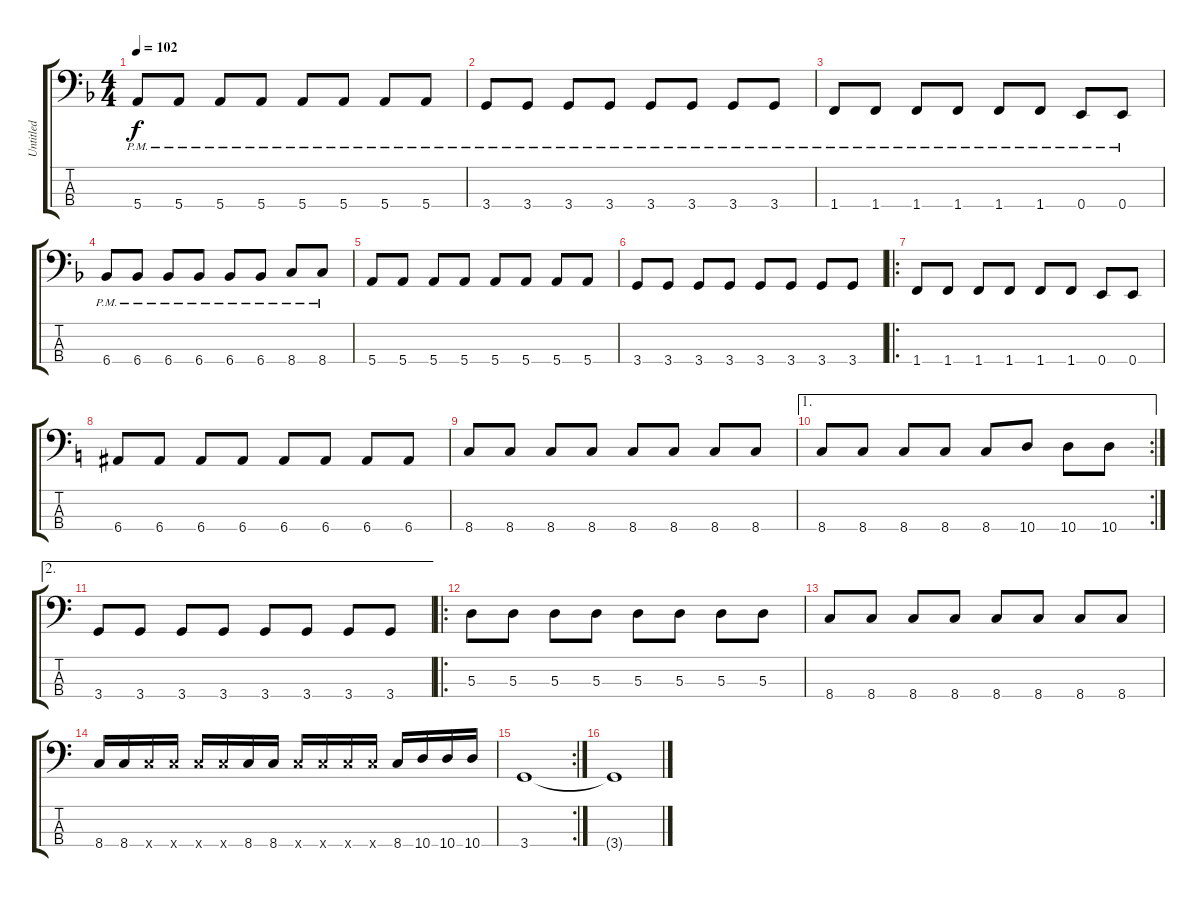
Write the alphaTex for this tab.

\track ("Untitled" "Untitled") {instrument electricbassfinger}
\staff {score tabs}
\tuning (G2 D2 A1 E1) {hide}
\ts (4 4)
\tempo 102
\clef f4
\ks f
5.4{pm}.8{dy f} 5.4{pm}.8 5.4{pm}.8 5.4{pm}.8 5.4{pm}.8 5.4{pm}.8 5.4{pm}.8 5.4{pm}.8 |
3.4{pm}.8 3.4{pm}.8 3.4{pm}.8 3.4{pm}.8 3.4{pm}.8 3.4{pm}.8 3.4{pm}.8 3.4{pm}.8 |
1.4{pm}.8 1.4{pm}.8 1.4{pm}.8 1.4{pm}.8 1.4{pm}.8 1.4{pm}.8 0.4{pm}.8 0.4{pm}.8 |
6.4{pm}.8 6.4{pm}.8 6.4{pm}.8 6.4{pm}.8 6.4{pm}.8 6.4{pm}.8 8.4{pm}.8 8.4{pm}.8 |
5.4.8 5.4.8 5.4.8 5.4.8 5.4.8 5.4.8 5.4.8 5.4.8 |
3.4.8 3.4.8 3.4.8 3.4.8 3.4.8 3.4.8 3.4.8 3.4.8 |
\ro
1.4.8 1.4.8 1.4.8 1.4.8 1.4.8 1.4.8 0.4.8 0.4.8 |
\ks c
6.4.8 6.4.8 6.4.8 6.4.8 6.4.8 6.4.8 6.4.8 6.4.8 |
8.4.8 8.4.8 8.4.8 8.4.8 8.4.8 8.4.8 8.4.8 8.4.8 |
\ae 1
\rc 2
8.4.8 8.4.8 8.4.8 8.4.8 8.4.8 10.4.8 10.4.8 10.4.8 |
\ae 2
3.4.8 3.4.8 3.4.8 3.4.8 3.4.8 3.4.8 3.4.8 3.4.8 |
\ro
5.3.8 5.3.8 5.3.8 5.3.8 5.3.8 5.3.8 5.3.8 5.3.8 |
8.4.8 8.4.8 8.4.8 8.4.8 8.4.8 8.4.8 8.4.8 8.4.8 |
8.4.16 8.4.16 8.4{x}.16 8.4{x}.16 8.4{x}.16 8.4{x}.16 8.4.16 8.4.16 8.4{x}.16 8.4{x}.16 8.4{x}.16 8.4{x}.16 8.4.16 10.4.16 10.4.16 10.4.16 |
\rc 2
3.4.1 |
3.4{t}.1
